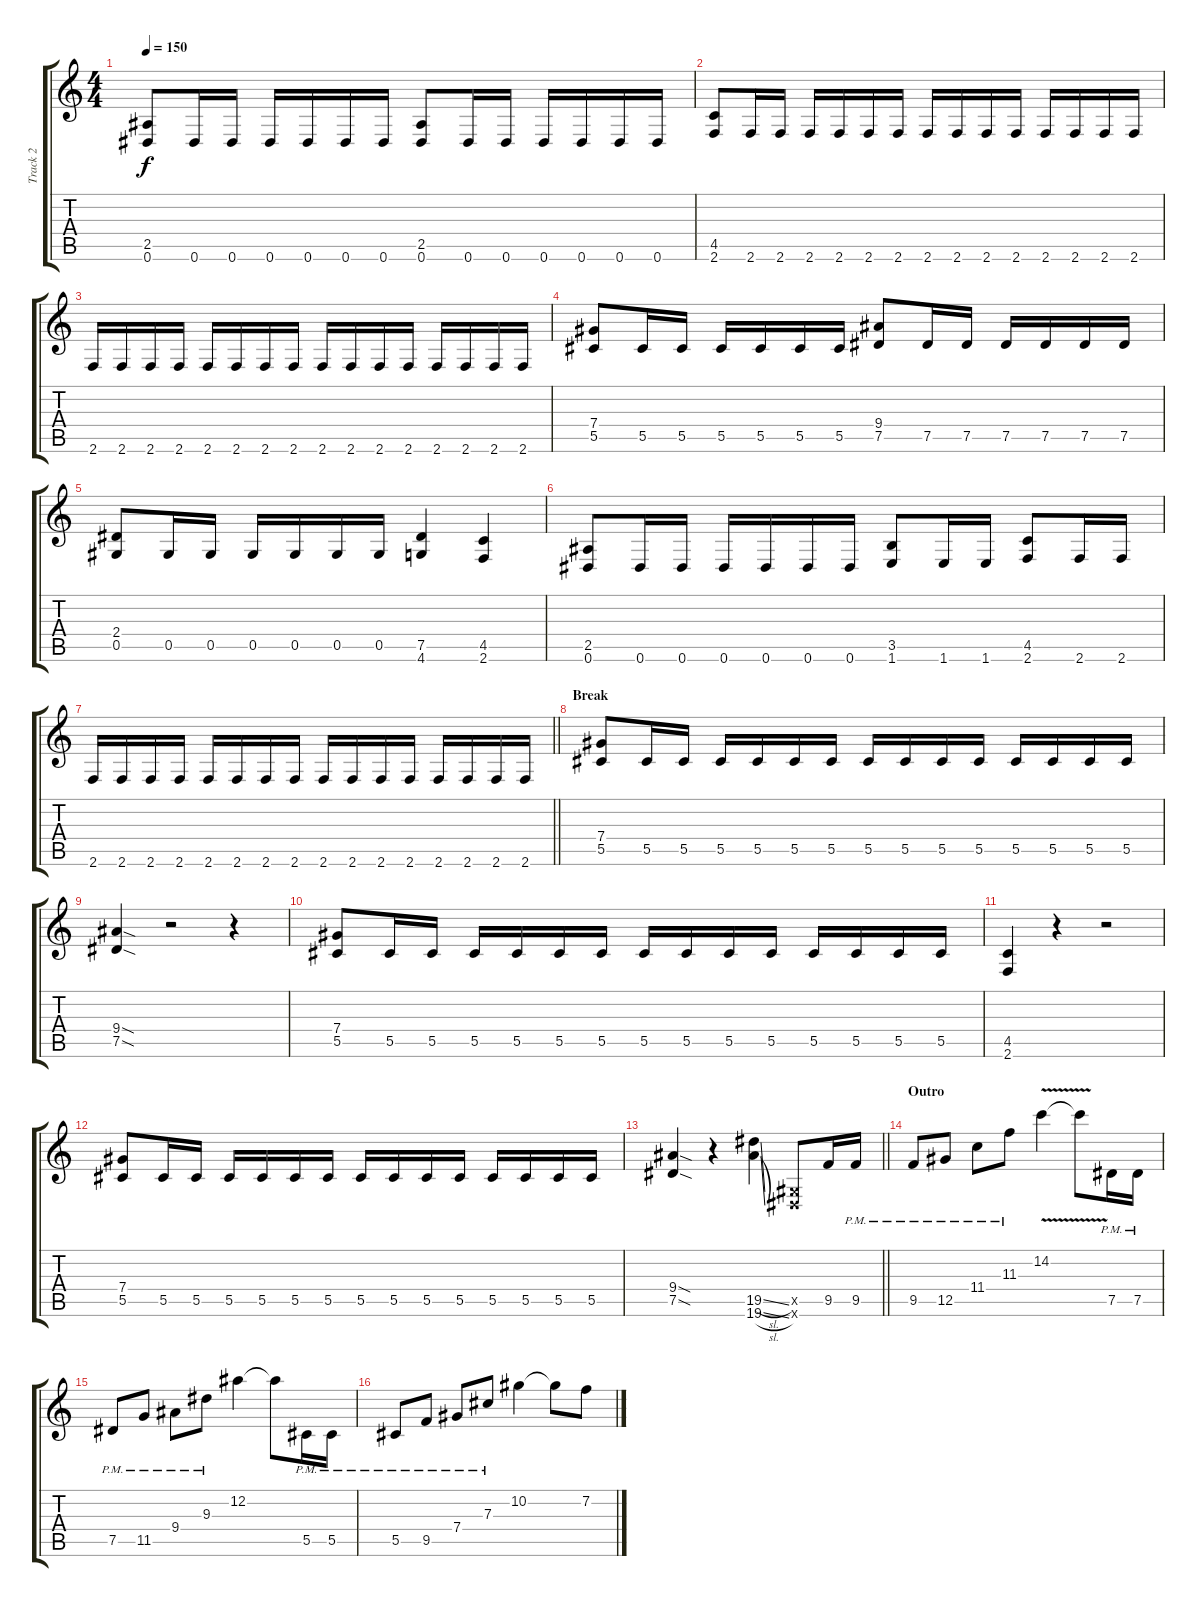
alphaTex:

\track ("Track 2" "Track 2") {instrument distortionguitar}
\staff {score tabs}
\tuning (Eb4 Bb3 Gb3 Db3 Ab2 Eb2) {hide}
\ts (4 4)
\tempo 150
\clef g2
\ks c
(2.5 0.6).8{dy f} 0.6.16 0.6.16 0.6.16 0.6.16 0.6.16 0.6.16 (2.5 0.6).8 0.6.16 0.6.16 0.6.16 0.6.16 0.6.16 0.6.16 |
(4.5 2.6).8 2.6.16 2.6.16 2.6.16 2.6.16 2.6.16 2.6.16 2.6.16 2.6.16 2.6.16 2.6.16 2.6.16 2.6.16 2.6.16 2.6.16 |
2.6.16 2.6.16 2.6.16 2.6.16 2.6.16 2.6.16 2.6.16 2.6.16 2.6.16 2.6.16 2.6.16 2.6.16 2.6.16 2.6.16 2.6.16 2.6.16 |
(7.4 5.5).8 5.5.16 5.5.16 5.5.16 5.5.16 5.5.16 5.5.16 (9.4 7.5).8 7.5.16 7.5.16 7.5.16 7.5.16 7.5.16 7.5.16 |
(2.4 0.5).8 0.5.16 0.5.16 0.5.16 0.5.16 0.5.16 0.5.16 (7.5 4.6).4 (4.5 2.6).4 |
(2.5 0.6).8 0.6.16 0.6.16 0.6.16 0.6.16 0.6.16 0.6.16 (3.5 1.6).8 1.6.16 1.6.16 (4.5 2.6).8 2.6.16 2.6.16 |
\barLineRight lightlight
2.6.16 2.6.16 2.6.16 2.6.16 2.6.16 2.6.16 2.6.16 2.6.16 2.6.16 2.6.16 2.6.16 2.6.16 2.6.16 2.6.16 2.6.16 2.6.16 |
\section ("" "Break")
(7.4 5.5).8 5.5.16 5.5.16 5.5.16 5.5.16 5.5.16 5.5.16 5.5.16 5.5.16 5.5.16 5.5.16 5.5.16 5.5.16 5.5.16 5.5.16 |
(9.4{sod} 7.5{sod}).4 r.2 r.4 |
(7.4 5.5).8 5.5.16 5.5.16 5.5.16 5.5.16 5.5.16 5.5.16 5.5.16 5.5.16 5.5.16 5.5.16 5.5.16 5.5.16 5.5.16 5.5.16 |
(4.5 2.6).4 r.4 r.2 |
(7.4 5.5).8 5.5.16 5.5.16 5.5.16 5.5.16 5.5.16 5.5.16 5.5.16 5.5.16 5.5.16 5.5.16 5.5.16 5.5.16 5.5.16 5.5.16 |
\barLineRight lightlight
(9.4{sod} 7.5{sod}).4 r.4 (19.5{sl} 19.6{sl}).4 (0.5{x} 0.6{x}).8 9.5.16 9.5{pm}.16 |
\section ("" "Outro")
9.5{pm}.8 12.5{pm}.8 11.4{pm}.8 11.3{pm}.8 14.2{v}.4 14.2{t}.8 7.5{pm}.16 7.5{pm}.16 |
7.5{pm}.8 11.5{pm}.8 9.4{pm}.8 9.3{pm}.8 12.2.4 12.2{t}.8 5.5{pm}.16 5.5{pm}.16 |
5.5{pm}.8 9.5{pm}.8 7.4{pm}.8 7.3{pm}.8 10.2.4 10.2{t}.8 7.2.8
